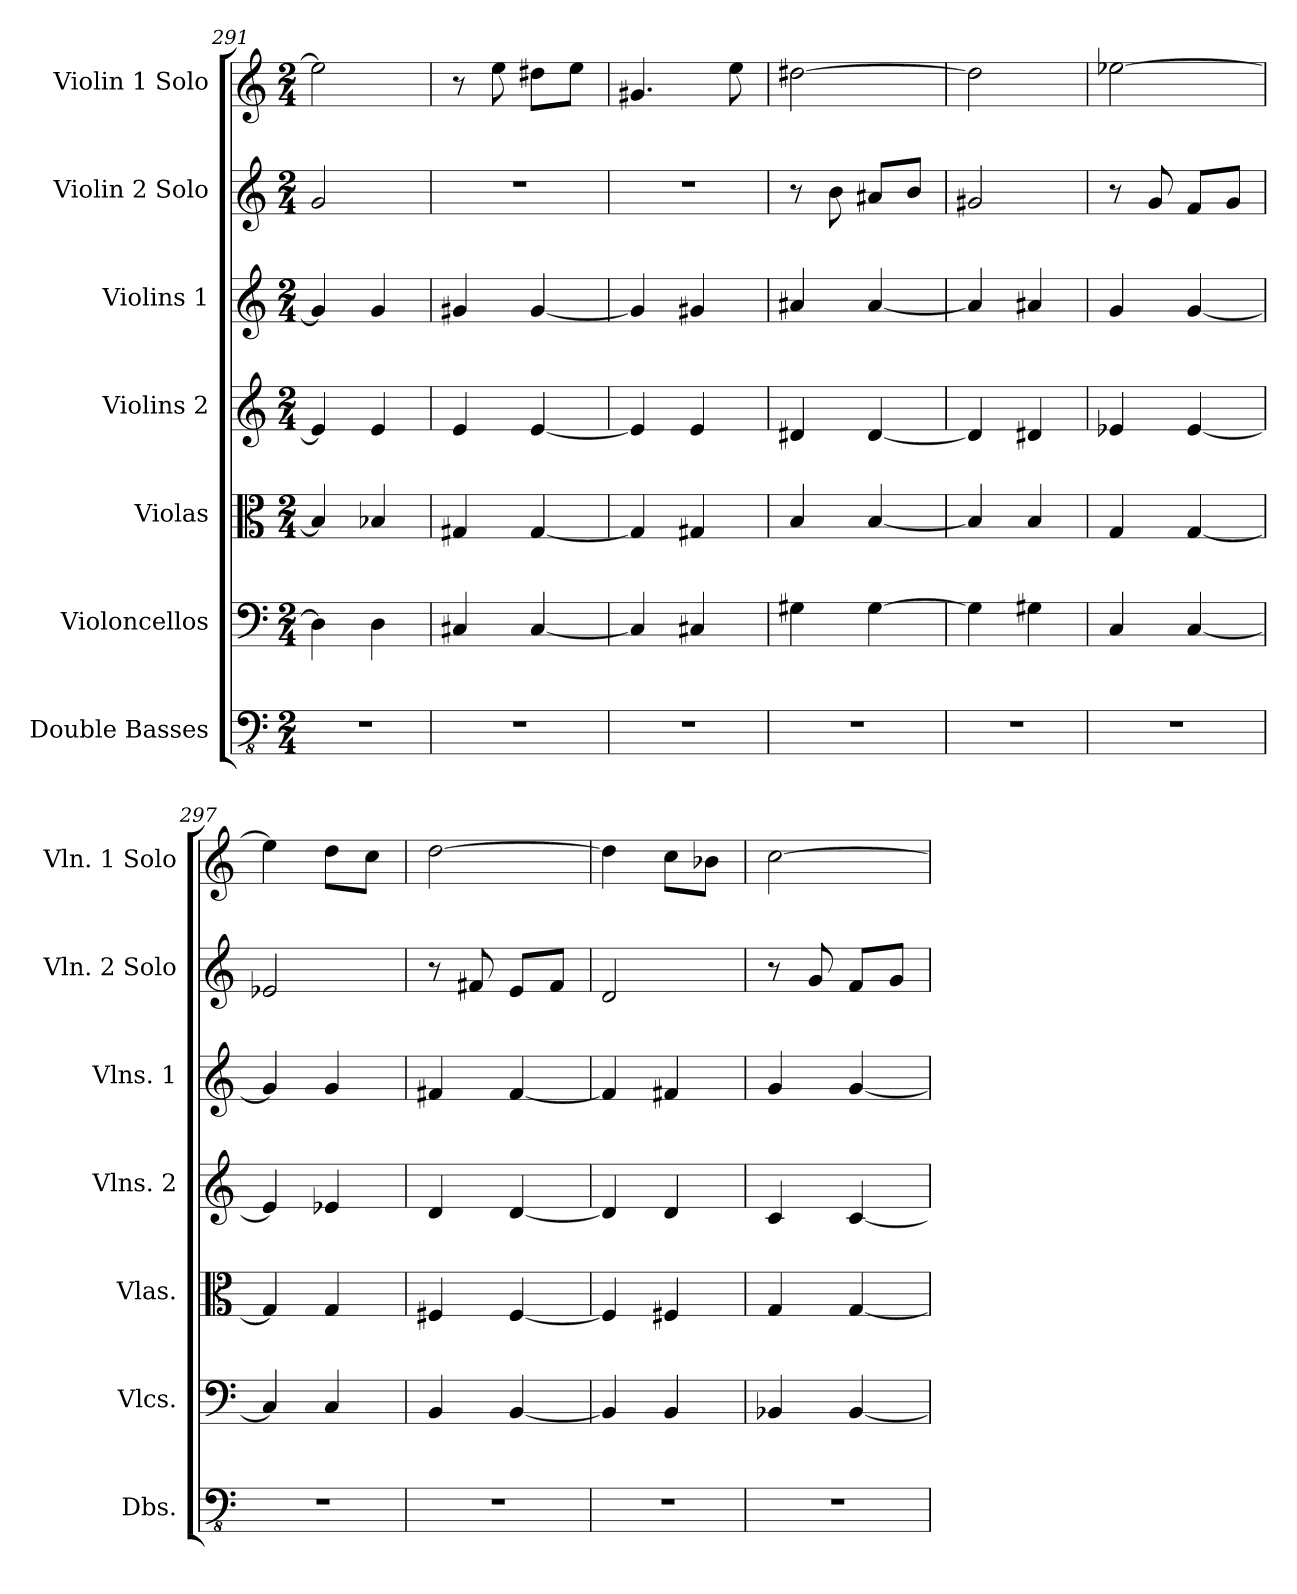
**kern	**kern	**kern	**kern	**kern	**kern	**kern
*part7	*part6	*part5	*part4	*part3	*part2	*part1
*staff7	*staff6	*staff5	*staff4	*staff3	*staff2	*staff1
*I"Double Basses	*I"Violoncellos	*I"Violas	*I"Violins 2	*I"Violins 1	*I"Violin 2 Solo	*I"Violin 1 Solo
*I'Dbs.	*I'Vlcs.	*I'Vlas.	*I'Vlns. 2	*I'Vlns. 1	*I'Vln. 2 Solo	*I'Vln. 1 Solo
*clefFv4	*clefF4	*clefC3	*clefG2	*clefG2	*clefG2	*clefG2
*k[]	*k[]	*k[]	*k[]	*k[]	*k[]	*k[]
*M2/4	*M2/4	*M2/4	*M2/4	*M2/4	*M2/4	*M2/4
=291	=291	=291	=291	=291	=291	=291
2r	4D\]	4B-/]	4e/]	4g/]	2g/	2ee\]
.	4D\	4B-X/	4e/	4g/	.	.
=292	=292	=292	=292	=292	=292	=292
2r	4C#X/	4G#X/	4e/	4g#X/	2r	8r
.	.	.	.	.	.	8ee\
.	[4C#/	[4G#/	[4e/	[4g#/	.	8dd#X\L
.	.	.	.	.	.	8ee\J
=293	=293	=293	=293	=293	=293	=293
2r	4C#/]	4G#/]	4e/]	4g#/]	2r	4.g#X/
.	4C#X/	4G#X/	4e/	4g#X/	.	.
.	.	.	.	.	.	8ee\
=294	=294	=294	=294	=294	=294	=294
2r	4G#X\	4B/	4d#X/	4a#X/	8r	[2dd#X\
.	.	.	.	.	8b\	.
.	[4G#\	[4B/	[4d#/	[4a#/	8a#X/L	.
.	.	.	.	.	8b/J	.
=295	=295	=295	=295	=295	=295	=295
2r	4G#\]	4B/]	4d#/]	4a#/]	2g#X/	2dd#\]
.	4G#X\	4B/	4d#X/	4a#X/	.	.
=296	=296	=296	=296	=296	=296	=296
2r	4C/	4G/	4e-X/	4g/	8r	[2ee-X\
.	.	.	.	.	8g/	.
.	[4C/	[4G/	[4e-/	[4g/	8f/L	.
.	.	.	.	.	8g/J	.
=297	=297	=297	=297	=297	=297	=297
2r	4C/]	4G/]	4e-/]	4g/]	2e-X/	4ee-\]
.	4C/	4G/	4e-X/	4g/	.	8dd\L
.	.	.	.	.	.	8cc\J
=298	=298	=298	=298	=298	=298	=298
2r	4BB/	4F#X/	4d/	4f#X/	8r	[2dd\
.	.	.	.	.	8f#X/	.
.	[4BB/	[4F#/	[4d/	[4f#/	8e/L	.
.	.	.	.	.	8f#/J	.
=299	=299	=299	=299	=299	=299	=299
2r	4BB/]	4F#/]	4d/]	4f#/]	2d/	4dd\]
.	4BB/	4F#X/	4d/	4f#X/	.	8cc\L
.	.	.	.	.	.	8b-X\J
=300	=300	=300	=300	=300	=300	=300
2r	4BB-X/	4G/	4c/	4g/	8r	[2cc\
.	.	.	.	.	8g/	.
.	[4BB-/	[4G/	[4c/	[4g/	8f/L	.
.	.	.	.	.	8g/J	.
=	=	=	=	=	=	=
*-	*-	*-	*-	*-	*-	*-
